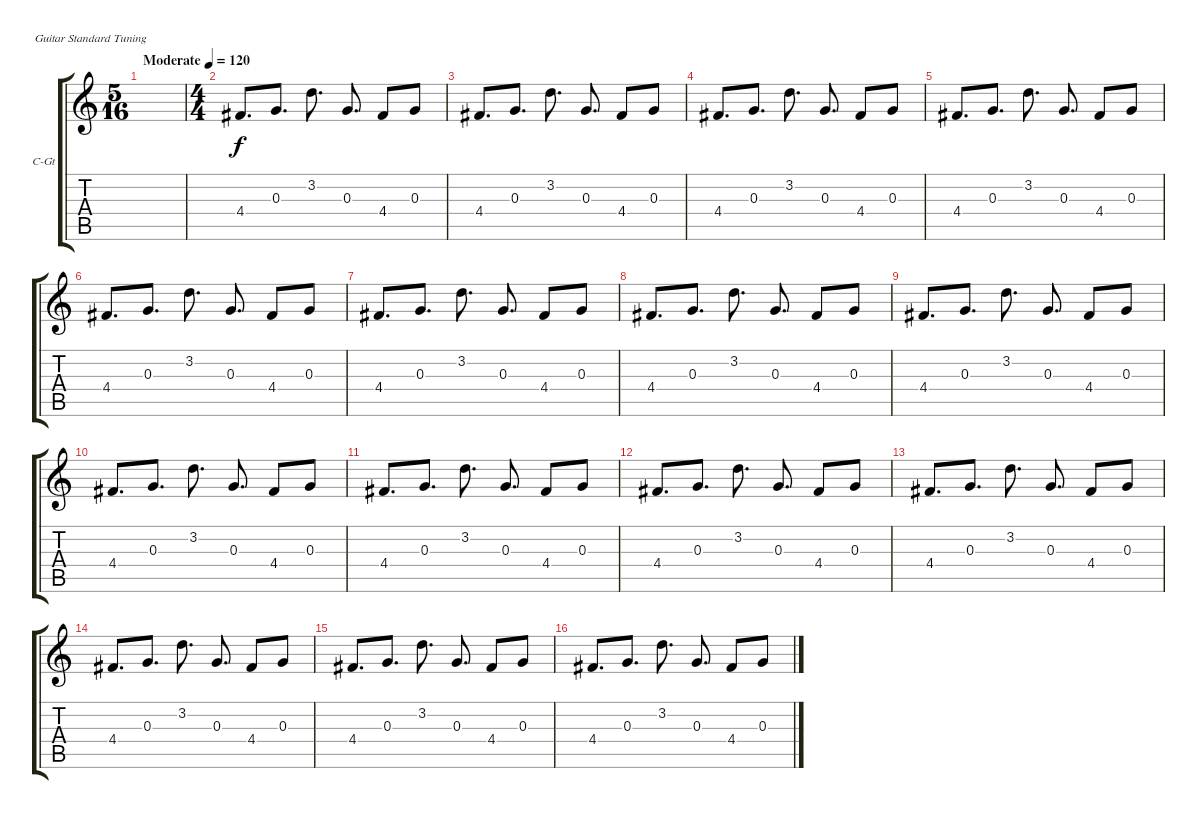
\bracketExtendMode groupsimilarinstruments
\firstSystemTrackNameOrientation horizontal
\otherSystemsTrackNameOrientation horizontal
\track ("Clean Guitar" "C-Gt") {instrument electricguitarclean}
\staff {score tabs}
\tuning (E4 B3 G3 D3 A2 E2)
\ts (5 16)
\tempo (120 "Moderate")
\clef g2
\scale
0.380328
\ks c
|
\ts (4 4)
4.4.8{d} 0.3.8{d} 3.2.8{d} 0.3.8{d} 4.4.8 0.3.8 |
4.4.8{d} 0.3.8{d} 3.2.8{d} 0.3.8{d} 4.4.8 0.3.8 |
4.4.8{d} 0.3.8{d} 3.2.8{d} 0.3.8{d} 4.4.8 0.3.8 |
4.4.8{d} 0.3.8{d} 3.2.8{d} 0.3.8{d} 4.4.8 0.3.8 |
4.4.8{d} 0.3.8{d} 3.2.8{d} 0.3.8{d} 4.4.8 0.3.8 |
4.4.8{d} 0.3.8{d} 3.2.8{d} 0.3.8{d} 4.4.8 0.3.8 |
4.4.8{d} 0.3.8{d} 3.2.8{d} 0.3.8{d} 4.4.8 0.3.8 |
4.4.8{d} 0.3.8{d} 3.2.8{d} 0.3.8{d} 4.4.8 0.3.8 |
4.4.8{d} 0.3.8{d} 3.2.8{d} 0.3.8{d} 4.4.8 0.3.8 |
4.4.8{d} 0.3.8{d} 3.2.8{d} 0.3.8{d} 4.4.8 0.3.8 |
4.4.8{d} 0.3.8{d} 3.2.8{d} 0.3.8{d} 4.4.8 0.3.8 |
4.4.8{d} 0.3.8{d} 3.2.8{d} 0.3.8{d} 4.4.8 0.3.8 |
\scale
0.419672 4.4.8{d} 0.3.8{d} 3.2.8{d} 0.3.8{d} 4.4.8 0.3.8 |
\scale
0.2 4.4.8{d} 0.3.8{d} 3.2.8{d} 0.3.8{d} 4.4.8 0.3.8 |
\scale
0.322751 4.4.8{d} 0.3.8{d} 3.2.8{d} 0.3.8{d} 4.4.8 0.3.8
